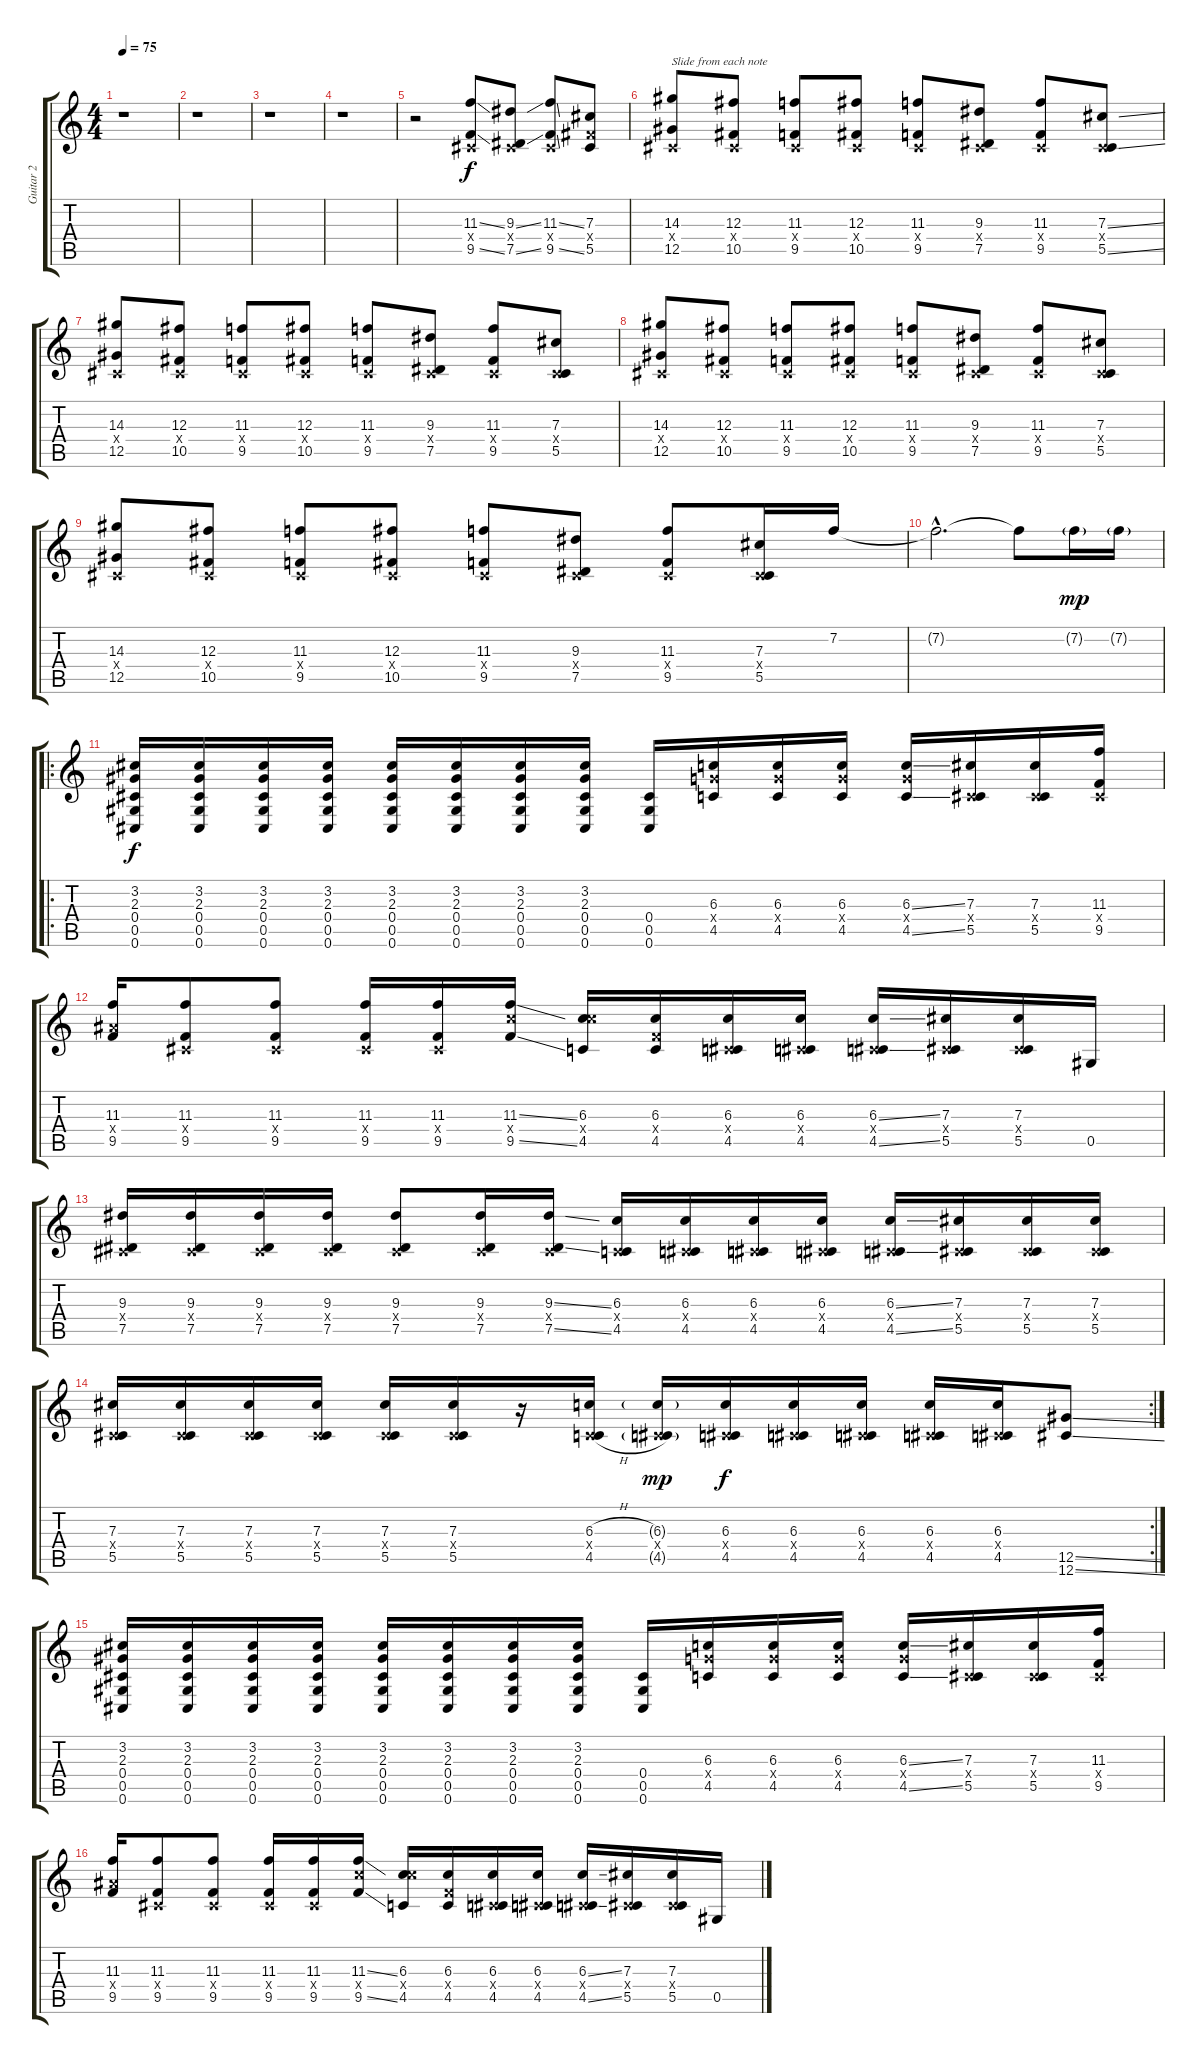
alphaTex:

\track ("Guitar 2" "Guitar 2") {instrument distortionguitar}
\staff {score tabs}
\tuning (Eb4 Bb3 Gb3 Db3 Ab2 Db2) {hide}
\ts (4 4)
\tempo 75
\clef g2
\ks c
r.1{dy f} |
r.1 |
r.1 |
r.1 |
r.2 (11.3{ss} 0.4{x} 9.5{ss}).8{volume 9} (9.3{ss} 0.4{x} 7.5{ss}).8 (11.3{ss} 0.4{x} 9.5{ss}).8 (7.3 5.4{x} 5.5).8 |
(14.3 0.4{x} 12.5).8{txt "Slide from each note"} (12.3 0.4{x} 10.5).8 (11.3 0.4{x} 9.5).8 (12.3 0.4{x} 10.5).8 (11.3 0.4{x} 9.5).8 (9.3 0.4{x} 7.5).8 (11.3 0.4{x} 9.5).8 (7.3{ss} 0.4{x} 5.5{ss}).8 |
(14.3 0.4{x} 12.5).8 (12.3 0.4{x} 10.5).8 (11.3 0.4{x} 9.5).8 (12.3 0.4{x} 10.5).8 (11.3 0.4{x} 9.5).8 (9.3 0.4{x} 7.5).8 (11.3 0.4{x} 9.5).8 (7.3 0.4{x} 5.5).8 |
(14.3 0.4{x} 12.5).8 (12.3 0.4{x} 10.5).8 (11.3 0.4{x} 9.5).8 (12.3 0.4{x} 10.5).8 (11.3 0.4{x} 9.5).8 (9.3 0.4{x} 7.5).8 (11.3 0.4{x} 9.5).8 (7.3 0.4{x} 5.5).8 |
(14.3 0.4{x} 12.5).8 (12.3 0.4{x} 10.5).8 (11.3 0.4{x} 9.5).8 (12.3 0.4{x} 10.5).8 (11.3 0.4{x} 9.5).8 (9.3 0.4{x} 7.5).8 (11.3 0.4{x} 9.5).8 (7.3 0.4{x} 5.5).16 7.2.16 |
7.2{hac t}.2{d} 7.2{t}.8 7.2{g}.16{dy mp} 7.2{g}.16 |
\ro
(3.2 2.3 0.4 0.5 0.6).16{dy f} (3.2 2.3 0.4 0.5 0.6).16 (3.2 2.3 0.4 0.5 0.6).16 (3.2 2.3 0.4 0.5 0.6).16 (3.2 2.3 0.4 0.5 0.6).16 (3.2 2.3 0.4 0.5 0.6).16 (3.2 2.3 0.4 0.5 0.6).16 (3.2 2.3 0.4 0.5 0.6).16 (0.4 0.5 0.6).16 (6.3 6.4{x} 4.5).16 (6.3 6.4{x} 4.5).16 (6.3 6.4{x} 4.5).16 (6.3{ss} 6.4{x} 4.5{ss}).16 (7.3 0.4{x} 5.5).16 (7.3 0.4{x} 5.5).16 (11.3 0.4{x} 9.5).16 |
(11.3 9.4{x} 9.5).16 (11.3 0.4{x} 9.5).8 (11.3 0.4{x} 9.5).8 (11.3 0.4{x} 9.5).16 (11.3 0.4{x} 9.5).16 (11.3{ss} 11.4{x} 9.5{ss}).16 (6.3 11.4{x} 4.5).16 (6.3 4.4{x} 4.5).16 (6.3 0.4{x} 4.5).16 (6.3 0.4{x} 4.5).16 (6.3{ss} 0.4{x} 4.5{ss}).16 (7.3 0.4{x} 5.5).16 (7.3 0.4{x} 5.5).16 0.5.16 |
(9.3 0.4{x} 7.5).16 (9.3 0.4{x} 7.5).16 (9.3 0.4{x} 7.5).16 (9.3 0.4{x} 7.5).16 (9.3 0.4{x} 7.5).8 (9.3 0.4{x} 7.5).16 (9.3{ss} 0.4{x} 7.5{ss}).16 (6.3 0.4{x} 4.5).16 (6.3 0.4{x} 4.5).16 (6.3 0.4{x} 4.5).16 (6.3 0.4{x} 4.5).16 (6.3{ss} 0.4{x} 4.5{ss}).16 (7.3 0.4{x} 5.5).16 (7.3 0.4{x} 5.5).16 (7.3 0.4{x} 5.5).16 |
\rc 2
(7.3 0.4{x} 5.5).16 (7.3 0.4{x} 5.5).16 (7.3 0.4{x} 5.5).16 (7.3 0.4{x} 5.5).16 (7.3 0.4{x} 5.5).16 (7.3 0.4{x} 5.5).16 r.16 (6.3{h} 0.4{x} 4.5{h}).16 (6.3{g} 0.4{x} 4.5{g}).16{dy mp} (6.3 0.4{x} 4.5).16{dy f} (6.3 0.4{x} 4.5).16 (6.3 0.4{x} 4.5).16 (6.3 0.4{x} 4.5).16 (6.3 0.4{x} 4.5).16 (12.5{ss} 12.6{ss}).8 |
(3.2 2.3 0.4 0.5 0.6).16 (3.2 2.3 0.4 0.5 0.6).16 (3.2 2.3 0.4 0.5 0.6).16 (3.2 2.3 0.4 0.5 0.6).16 (3.2 2.3 0.4 0.5 0.6).16 (3.2 2.3 0.4 0.5 0.6).16 (3.2 2.3 0.4 0.5 0.6).16 (3.2 2.3 0.4 0.5 0.6).16 (0.4 0.5 0.6).16 (6.3 6.4{x} 4.5).16 (6.3 6.4{x} 4.5).16 (6.3 6.4{x} 4.5).16 (6.3{ss} 6.4{x} 4.5{ss}).16 (7.3 0.4{x} 5.5).16 (7.3 0.4{x} 5.5).16 (11.3 0.4{x} 9.5).16 |
(11.3 9.4{x} 9.5).16 (11.3 0.4{x} 9.5).8 (11.3 0.4{x} 9.5).8 (11.3 0.4{x} 9.5).16 (11.3 0.4{x} 9.5).16 (11.3{ss} 11.4{x} 9.5{ss}).16 (6.3 11.4{x} 4.5).16 (6.3 4.4{x} 4.5).16 (6.3 0.4{x} 4.5).16 (6.3 0.4{x} 4.5).16 (6.3{ss} 0.4{x} 4.5{ss}).16 (7.3 0.4{x} 5.5).16 (7.3 0.4{x} 5.5).16 0.5.16
